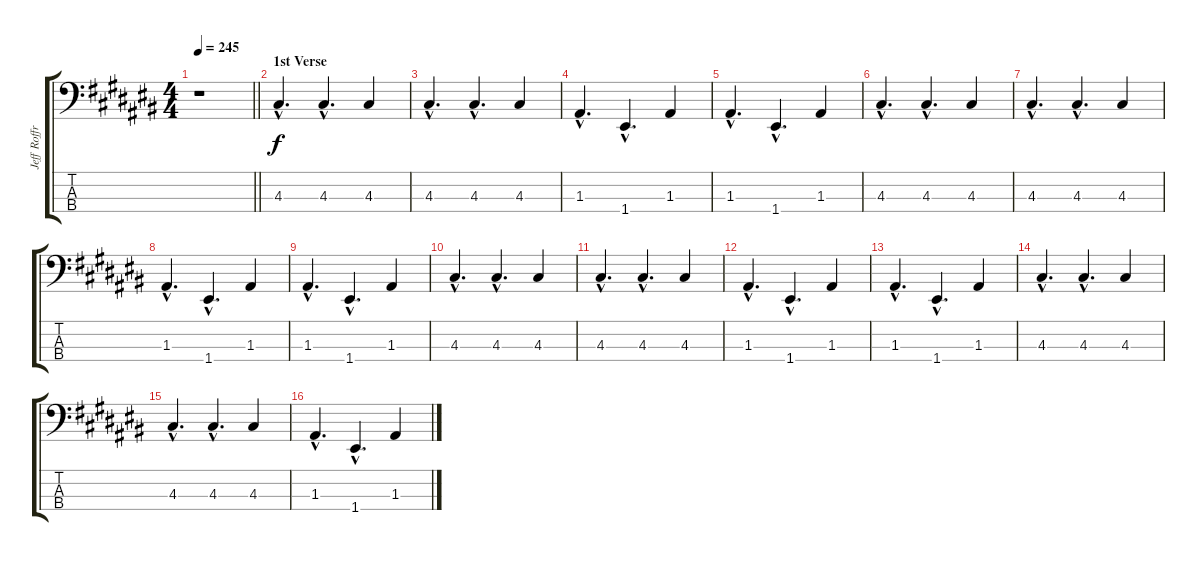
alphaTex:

\track ("Jeff Roffredo" "Jeff Roffr") {instrument slapbass1}
\staff {score tabs}
\tuning (G2 D2 A1 E1) {hide}
\ts (4 4)
\tempo 245
\clef f4
\barLineRight lightlight
\ks c#
r.1{dy f instrument slapbass1} |
\section ("" "1st Verse")
4.3{hac}.4{d} 4.3{hac}.4{d} 4.3.4 |
4.3{hac}.4{d} 4.3{hac}.4{d} 4.3.4 |
1.3{hac}.4{d} 1.4{hac}.4{d} 1.3.4 |
1.3{hac}.4{d} 1.4{hac}.4{d} 1.3.4 |
4.3{hac}.4{d} 4.3{hac}.4{d} 4.3.4 |
4.3{hac}.4{d} 4.3{hac}.4{d} 4.3.4 |
1.3{hac}.4{d} 1.4{hac}.4{d} 1.3.4 |
1.3{hac}.4{d} 1.4{hac}.4{d} 1.3.4 |
4.3{hac}.4{d} 4.3{hac}.4{d} 4.3.4 |
4.3{hac}.4{d} 4.3{hac}.4{d} 4.3.4 |
1.3{hac}.4{d} 1.4{hac}.4{d} 1.3.4 |
1.3{hac}.4{d} 1.4{hac}.4{d} 1.3.4 |
4.3{hac}.4{d} 4.3{hac}.4{d} 4.3.4 |
4.3{hac}.4{d} 4.3{hac}.4{d} 4.3.4 |
1.3{hac}.4{d} 1.4{hac}.4{d} 1.3.4
